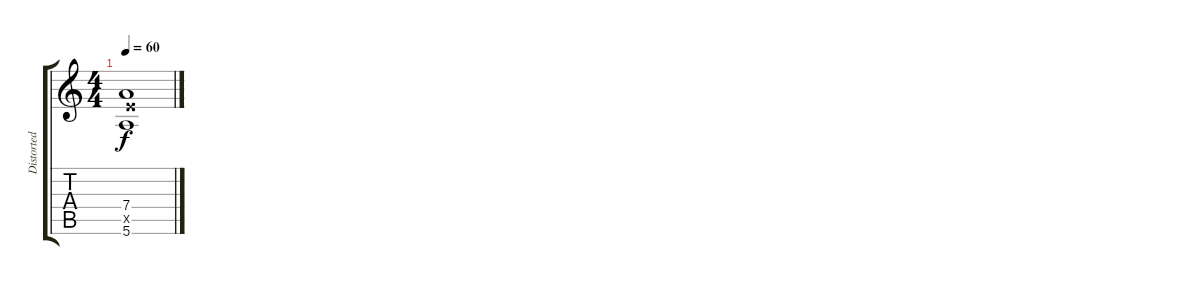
\track ("Distorted Rhythm" "Distorted ") {instrument distortionguitar}
\staff {score tabs}
\tuning (E4 B3 G3 D3 A2 E2) {hide}
\ts (4 4)
\tempo 60
\clef g2
\ks c
(7.4 7.5{x} 5.6).1{dy f}
